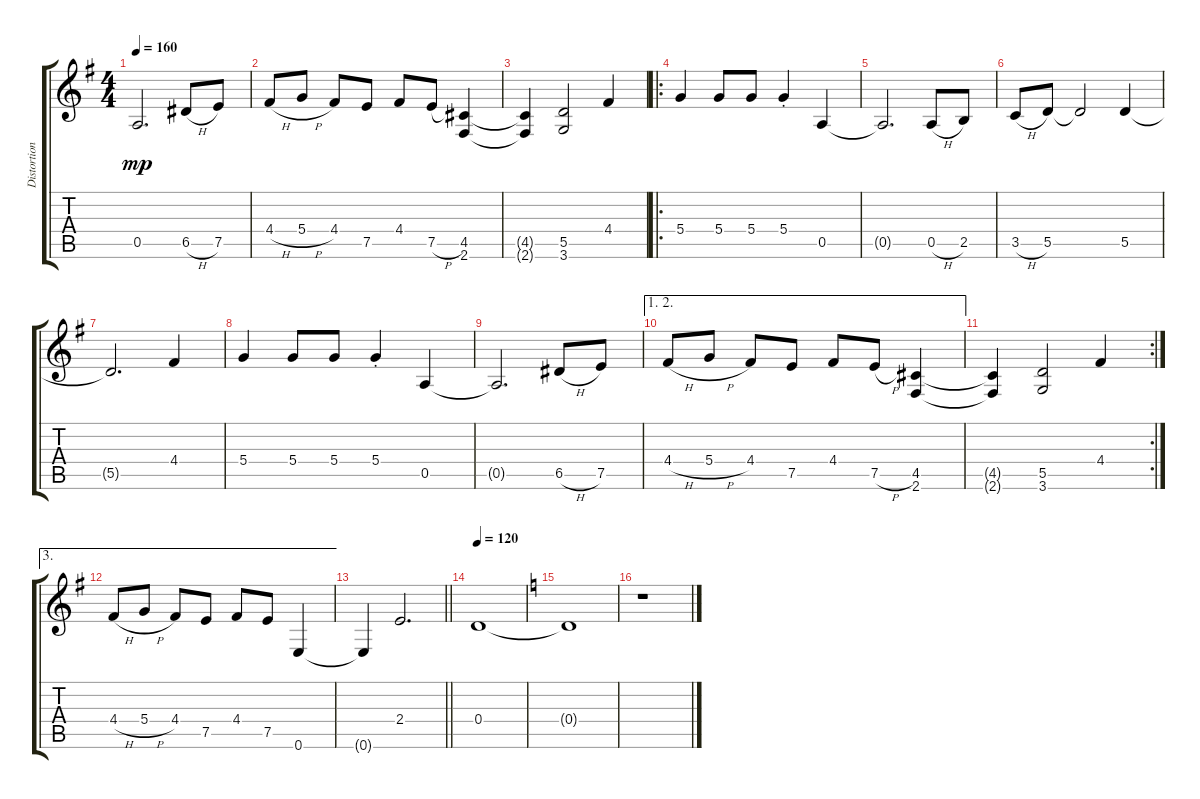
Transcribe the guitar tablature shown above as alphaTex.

\track ("Distortion (Left)" "Distortion") {instrument overdrivenguitar}
\staff {score tabs}
\tuning (E4 B3 G3 D3 A2 E2) {hide}
\ts (4 4)
\tempo 160
\clef g2
\ks g
0.5{t}.2{d dy mp} 6.5{h}.8 7.5.8 |
4.4{h}.8 5.4{h}.8 4.4.8 7.5.8 4.4.8 7.5{h}.8 (4.5 2.6).4 |
(4.5{t} 2.6{t}).4 (5.5 3.6).2 4.4.4 |
\ro
5.4.4 5.4.8 5.4.8 5.4{st}.4 0.5.4 |
0.5{t}.2{d} 0.5{h}.8 2.5.8 |
3.5{h}.8 5.5.8 5.5{t}.2 5.5.4 |
5.5{t}.2{d} 4.4.4 |
5.4.4 5.4.8 5.4.8 5.4{st}.4 0.5.4 |
0.5{t}.2{d} 6.5{h}.8 7.5.8 |
\ae (1 2)
4.4{h}.8 5.4{h}.8 4.4.8 7.5.8 4.4.8 7.5{h}.8 (4.5 2.6).4 |
\rc 2
(4.5{t} 2.6{t}).4 (5.5 3.6).2 4.4.4 |
\ae 3
4.4{h}.8 5.4{h}.8 4.4.8 7.5.8 4.4.8 7.5.8 0.6.4 |
\barLineRight lightlight
0.6{t}.4 2.4.2{d} |
\tempo 120
0.4.1 |
\ks c
0.4{t}.1 |
r.1
